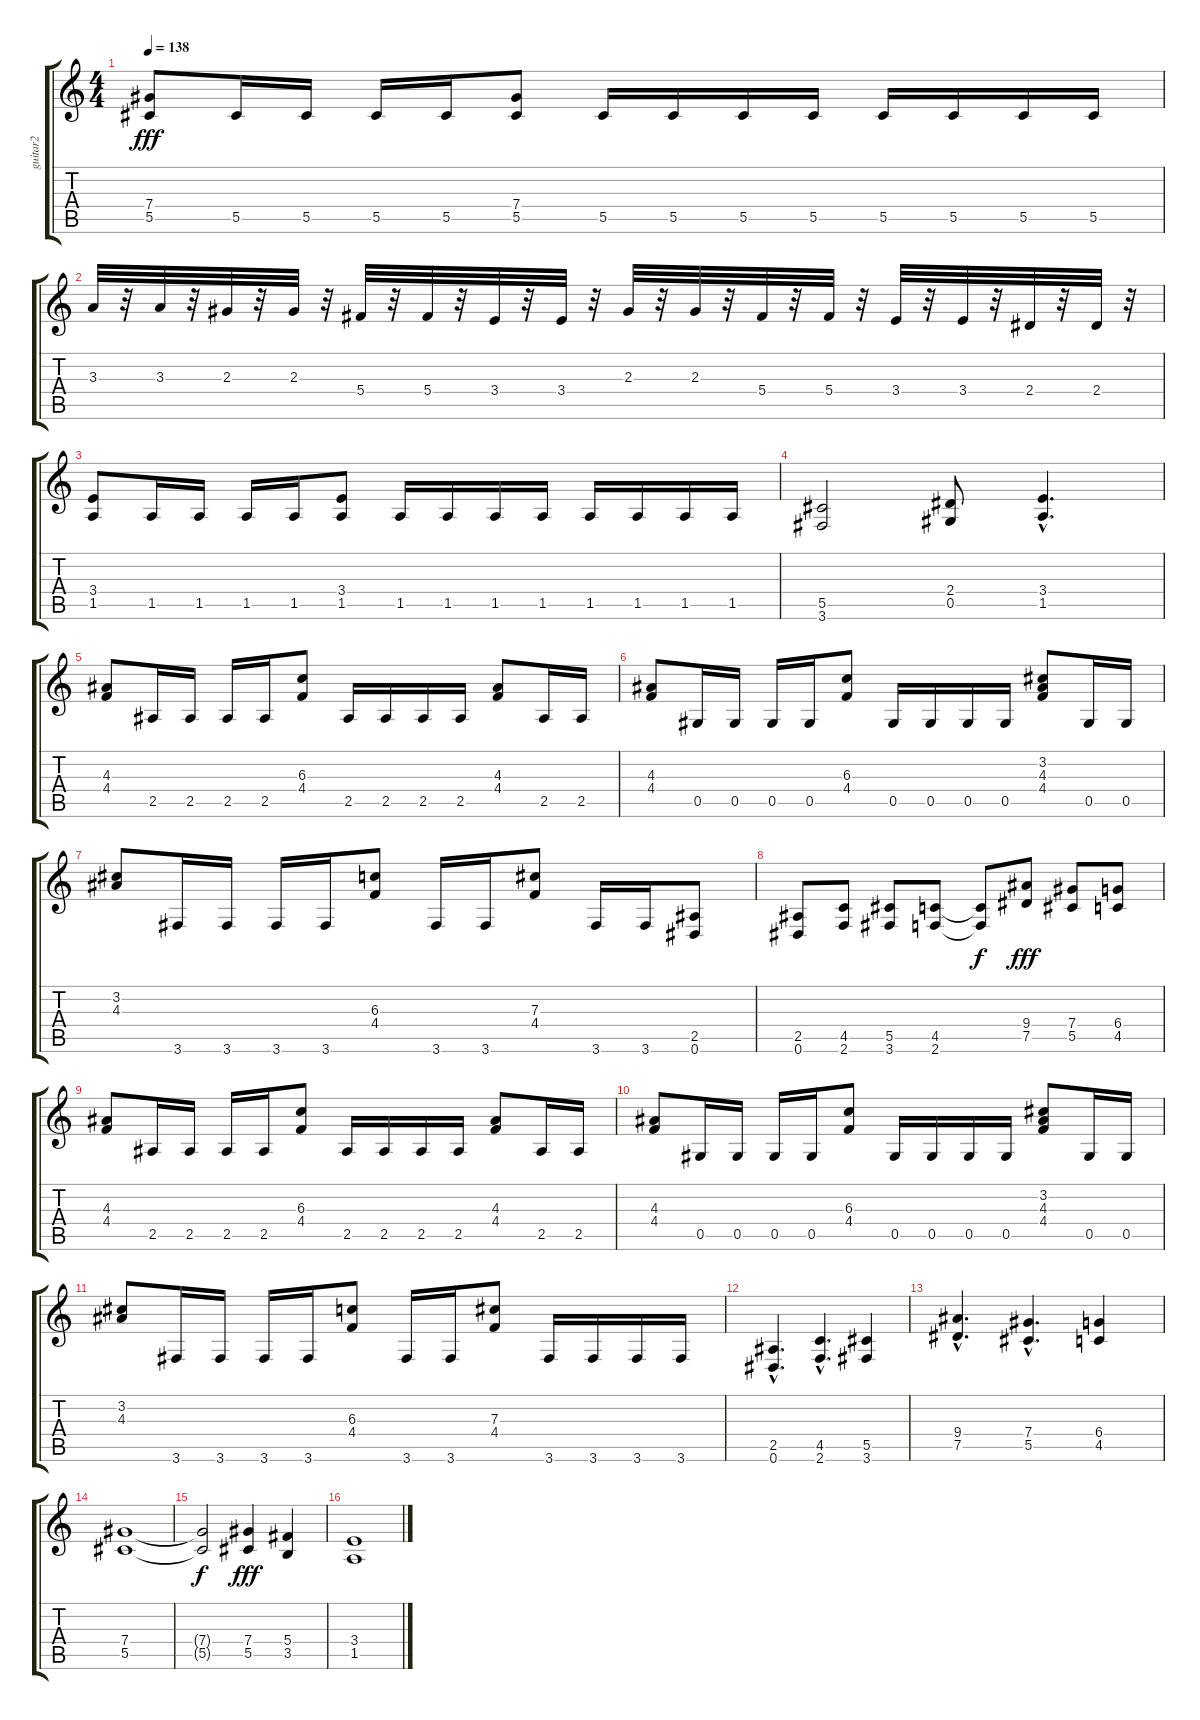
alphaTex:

\track ("guitar2" "guitar2") {instrument distortionguitar}
\staff {score tabs}
\tuning (Eb4 Bb3 Gb3 Db3 Ab2 Eb2) {hide}
\ts (4 4)
\tempo 138
\clef g2
\ks c
(7.4 5.5).8{dy fff} 5.5.16 5.5.16 5.5.16 5.5.16 (7.4 5.5).8 5.5.16 5.5.16 5.5.16 5.5.16 5.5.16 5.5.16 5.5.16 5.5.16 |
3.3.32 r.32 3.3.32 r.32 2.3.32 r.32 2.3.32 r.32 5.4.32 r.32 5.4.32 r.32 3.4.32 r.32 3.4.32 r.32 2.3.32 r.32 2.3.32 r.32 5.4.32 r.32 5.4.32 r.32 3.4.32 r.32 3.4.32 r.32 2.4.32 r.32 2.4.32 r.32 |
(3.4 1.5).8 1.5.16 1.5.16 1.5.16 1.5.16 (3.4 1.5).8 1.5.16 1.5.16 1.5.16 1.5.16 1.5.16 1.5.16 1.5.16 1.5.16 |
(5.5 3.6).2 (2.4 0.5).8 (3.4{hac} 1.5{hac}).4{d} |
(4.3 4.4).8 2.5.16 2.5.16 2.5.16 2.5.16 (6.3 4.4).8 2.5.16 2.5.16 2.5.16 2.5.16 (4.3 4.4).8 2.5.16 2.5.16 |
(4.3 4.4).8 0.5.16 0.5.16 0.5.16 0.5.16 (6.3 4.4).8 0.5.16 0.5.16 0.5.16 0.5.16 (3.2 4.3 4.4).8 0.5.16 0.5.16 |
(3.2 4.3).8 3.6.16 3.6.16 3.6.16 3.6.16 (6.3 4.4).8 3.6.16 3.6.16 (7.3 4.4).8 3.6.16 3.6.16 (2.5 0.6).8 |
(2.5 0.6).8 (4.5 2.6).8 (5.5 3.6).8 (4.5 2.6).8 (4.5{t} 2.6{t}).8{dy f} (9.4 7.5).8{dy fff} (7.4 5.5).8 (6.4 4.5).8 |
(4.3 4.4).8 2.5.16 2.5.16 2.5.16 2.5.16 (6.3 4.4).8 2.5.16 2.5.16 2.5.16 2.5.16 (4.3 4.4).8 2.5.16 2.5.16 |
(4.3 4.4).8 0.5.16 0.5.16 0.5.16 0.5.16 (6.3 4.4).8 0.5.16 0.5.16 0.5.16 0.5.16 (3.2 4.3 4.4).8 0.5.16 0.5.16 |
(3.2 4.3).8 3.6.16 3.6.16 3.6.16 3.6.16 (6.3 4.4).8 3.6.16 3.6.16 (7.3 4.4).8 3.6.16 3.6.16 3.6.16 3.6.16 |
(2.5{hac} 0.6{hac}).4{d} (4.5{hac} 2.6{hac}).4{d} (5.5 3.6).4 |
(9.4{hac} 7.5{hac}).4{d} (7.4{hac} 5.5{hac}).4{d} (6.4 4.5).4 |
(7.4 5.5).1 |
(7.4{t} 5.5{t}).2{dy f} (7.4 5.5).4{dy fff} (5.4 3.5).4 |
(3.4 1.5).1
